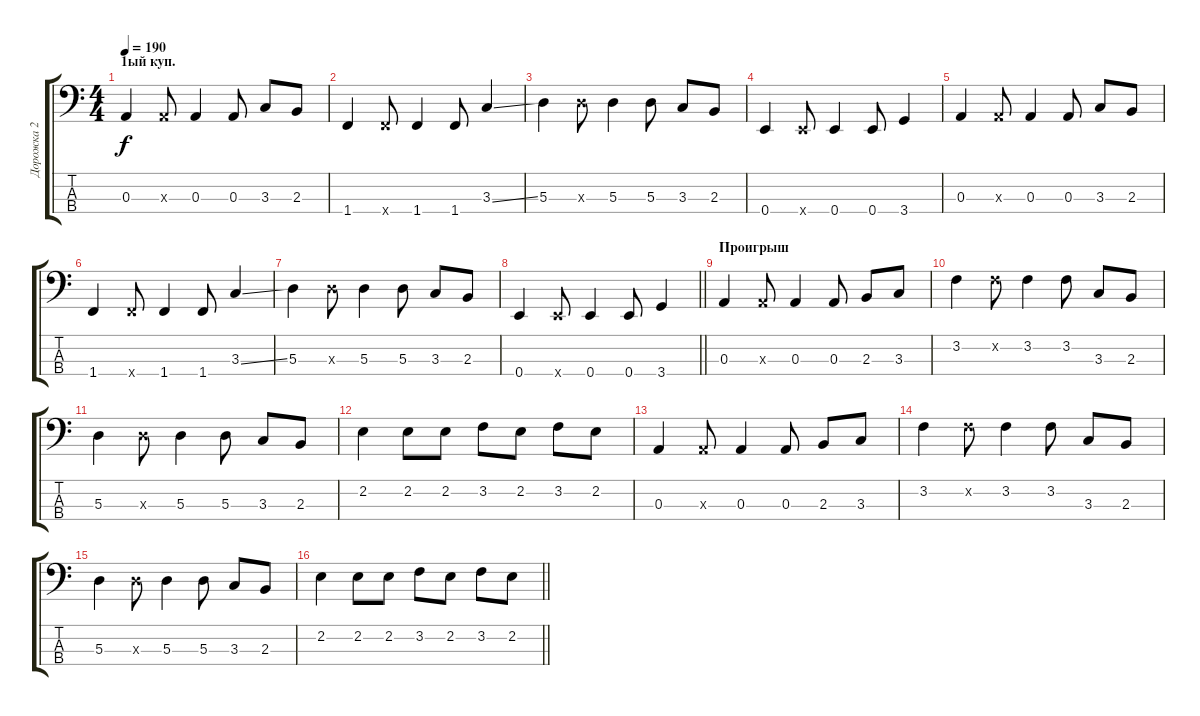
\track ("Дорожка 2" "Дорожка 2") {instrument electricbasspick}
\staff {score tabs}
\tuning (G2 D2 A1 E1) {hide}
\ts (4 4)
\section ("" "1ый куп.")
\tempo 190
\clef f4
\ks c
0.3.4{dy f} 0.3{x}.8 0.3.4 0.3.8 3.3.8 2.3.8 |
1.4.4 1.4{x}.8 1.4.4 1.4.8 3.3{ss}.4 |
5.3.4 5.3{x}.8 5.3.4 5.3.8 3.3.8 2.3.8 |
0.4.4 0.4{x}.8 0.4.4 0.4.8 3.4.4 |
0.3.4 0.3{x}.8 0.3.4 0.3.8 3.3.8 2.3.8 |
1.4.4 1.4{x}.8 1.4.4 1.4.8 3.3{ss}.4 |
5.3.4 5.3{x}.8 5.3.4 5.3.8 3.3.8 2.3.8 |
\barLineRight lightlight
0.4.4 0.4{x}.8 0.4.4 0.4.8 3.4.4 |
\section ("" "Проигрыш")
0.3.4 0.3{x}.8 0.3.4 0.3.8 2.3.8 3.3.8 |
3.2.4 3.2{x}.8 3.2.4 3.2.8 3.3.8 2.3.8 |
5.3.4 5.3{x}.8 5.3.4 5.3.8 3.3.8 2.3.8 |
2.2.4 2.2.8 2.2.8 3.2.8 2.2.8 3.2.8 2.2.8 |
0.3.4 0.3{x}.8 0.3.4 0.3.8 2.3.8 3.3.8 |
3.2.4 3.2{x}.8 3.2.4 3.2.8 3.3.8 2.3.8 |
5.3.4 5.3{x}.8 5.3.4 5.3.8 3.3.8 2.3.8 |
\barLineRight lightlight
2.2.4 2.2.8 2.2.8 3.2.8 2.2.8 3.2.8 2.2.8
